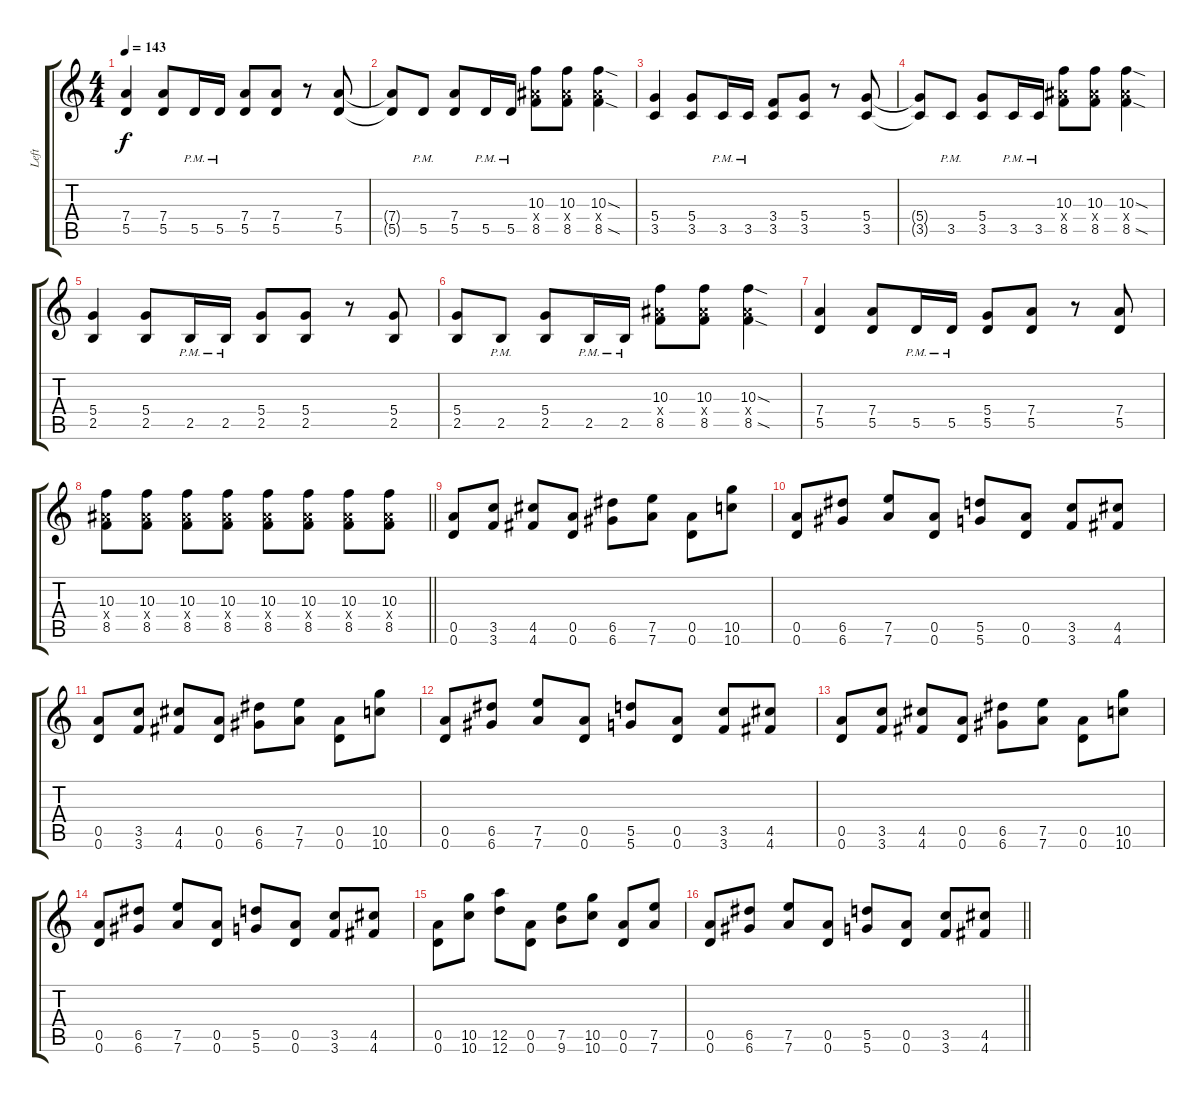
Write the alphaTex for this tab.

\track ("Left" "Left") {instrument overdrivenguitar}
\staff {score tabs}
\tuning (E4 B3 G3 D3 A2 D2) {hide}
\ts (4 4)
\tempo 143
\clef g2
\ks c
(7.4 5.5).4{dy f} (7.4 5.5).8 5.5{pm}.16 5.5{pm}.16 (7.4 5.5).8 (7.4 5.5).8 r.8 (7.4 5.5).8 |
(7.4{t} 5.5{t}).8 5.5{pm}.8 (7.4 5.5).8 5.5{pm}.16 5.5{pm}.16 (10.3 8.4{x} 8.5).8 (10.3 8.4{x} 8.5).8 (10.3{sod} 8.4{x} 8.5{sod}).4 |
(5.4 3.5).4 (5.4 3.5).8 3.5{pm}.16 3.5{pm}.16 (3.4 3.5).8 (5.4 3.5).8 r.8 (5.4 3.5).8 |
(5.4{t} 3.5{t}).8 3.5{pm}.8 (5.4 3.5).8 3.5{pm}.16 3.5{pm}.16 (10.3 8.4{x} 8.5).8 (10.3 8.4{x} 8.5).8 (10.3{sod} 8.4{x} 8.5{sod}).4 |
(5.4 2.5).4 (5.4 2.5).8 2.5{pm}.16 2.5{pm}.16 (5.4 2.5).8 (5.4 2.5).8 r.8 (5.4 2.5).8 |
(5.4 2.5).8 2.5{pm}.8 (5.4 2.5).8 2.5{pm}.16 2.5{pm}.16 (10.3 8.4{x} 8.5).8 (10.3 8.4{x} 8.5).8 (10.3{sod} 8.4{x} 8.5{sod}).4 |
(7.4 5.5).4 (7.4 5.5).8 5.5{pm}.16 5.5{pm}.16 (5.4 5.5).8 (7.4 5.5).8 r.8 (7.4 5.5).8 |
\barLineRight lightlight
(10.3 8.4{x} 8.5).8 (10.3 8.4{x} 8.5).8 (10.3 8.4{x} 8.5).8 (10.3 8.4{x} 8.5).8 (10.3 8.4{x} 8.5).8 (10.3 8.4{x} 8.5).8 (10.3 8.4{x} 8.5).8 (10.3 8.4{x} 8.5).8 |
(0.5 0.6).8{ot 8vb} (3.5 3.6).8{ot 8vb} (4.5 4.6).8{ot 8vb} (0.5 0.6).8{ot 8vb} (6.5 6.6).8{ot 8vb} (7.5 7.6).8{ot 8vb} (0.5 0.6).8{ot 8vb} (10.5 10.6).8{ot 8vb} |
(0.5 0.6).8{ot 8vb} (6.5 6.6).8{ot 8vb} (7.5 7.6).8{ot 8vb} (0.5 0.6).8{ot 8vb} (5.5 5.6).8{ot 8vb} (0.5 0.6).8{ot 8vb} (3.5 3.6).8{ot 8vb} (4.5 4.6).8{ot 8vb} |
(0.5 0.6).8{ot 8vb} (3.5 3.6).8{ot 8vb} (4.5 4.6).8{ot 8vb} (0.5 0.6).8{ot 8vb} (6.5 6.6).8{ot 8vb} (7.5 7.6).8{ot 8vb} (0.5 0.6).8{ot 8vb} (10.5 10.6).8{ot 8vb} |
(0.5 0.6).8{ot 8vb} (6.5 6.6).8{ot 8vb} (7.5 7.6).8{ot 8vb} (0.5 0.6).8{ot 8vb} (5.5 5.6).8{ot 8vb} (0.5 0.6).8{ot 8vb} (3.5 3.6).8{ot 8vb} (4.5 4.6).8{ot 8vb} |
(0.5 0.6).8{ot 8vb} (3.5 3.6).8{ot 8vb} (4.5 4.6).8{ot 8vb} (0.5 0.6).8{ot 8vb} (6.5 6.6).8{ot 8vb} (7.5 7.6).8{ot 8vb} (0.5 0.6).8{ot 8vb} (10.5 10.6).8{ot 8vb} |
(0.5 0.6).8{ot 8vb} (6.5 6.6).8{ot 8vb} (7.5 7.6).8{ot 8vb} (0.5 0.6).8{ot 8vb} (5.5 5.6).8{ot 8vb} (0.5 0.6).8{ot 8vb} (3.5 3.6).8{ot 8vb} (4.5 4.6).8{ot 8vb} |
(0.5 0.6).8{ot 8vb} (10.5 10.6).8{ot 8vb} (12.5 12.6).8{ot 8vb} (0.5 0.6).8{ot 8vb} (7.5 9.6).8{ot 8vb} (10.5 10.6).8{ot 8vb} (0.5 0.6).8{ot 8vb} (7.5 7.6).8{ot 8vb} |
\barLineRight lightlight
(0.5 0.6).8{ot 8vb} (6.5 6.6).8{ot 8vb} (7.5 7.6).8{ot 8vb} (0.5 0.6).8{ot 8vb} (5.5 5.6).8{ot 8vb} (0.5 0.6).8{ot 8vb} (3.5 3.6).8{ot 8vb} (4.5 4.6).8{ot 8vb}
